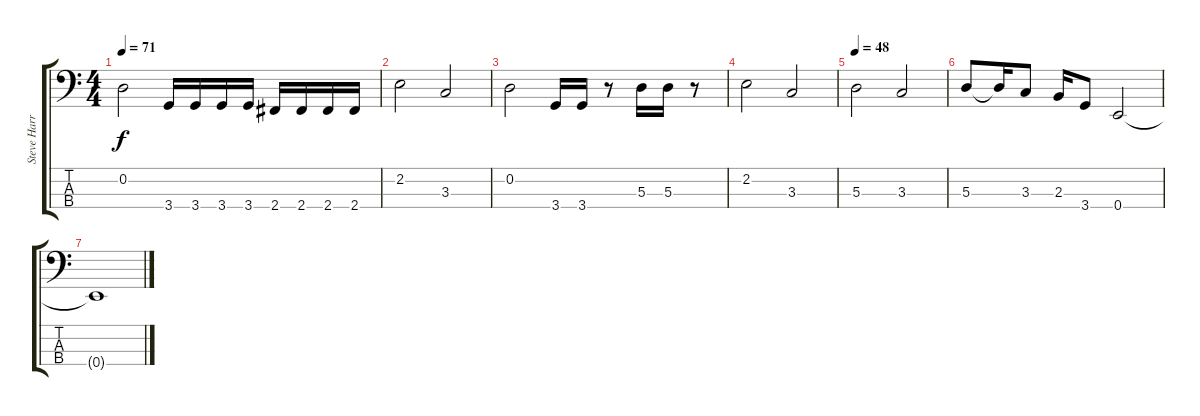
\track ("Steve Harris" "Steve Harr") {instrument electricbassfinger}
\staff {score tabs}
\tuning (G2 D2 A1 E1) {hide}
\ts (4 4)
\tempo 71
\clef f4
\ks c
0.2.2{dy f} 3.4.16 3.4.16 3.4.16 3.4.16 2.4.16 2.4.16 2.4.16 2.4.16 |
2.2.2 3.3.2 |
0.2.2 3.4.16 3.4.16 r.8 5.3.16 5.3.16 r.8 |
2.2.2 3.3.2 |
\tempo 48
5.3.2 3.3.2 |
5.3.8 5.3{t}.16 3.3.8 2.3.16 3.4.8 0.4.2 |
0.4{t}.1
